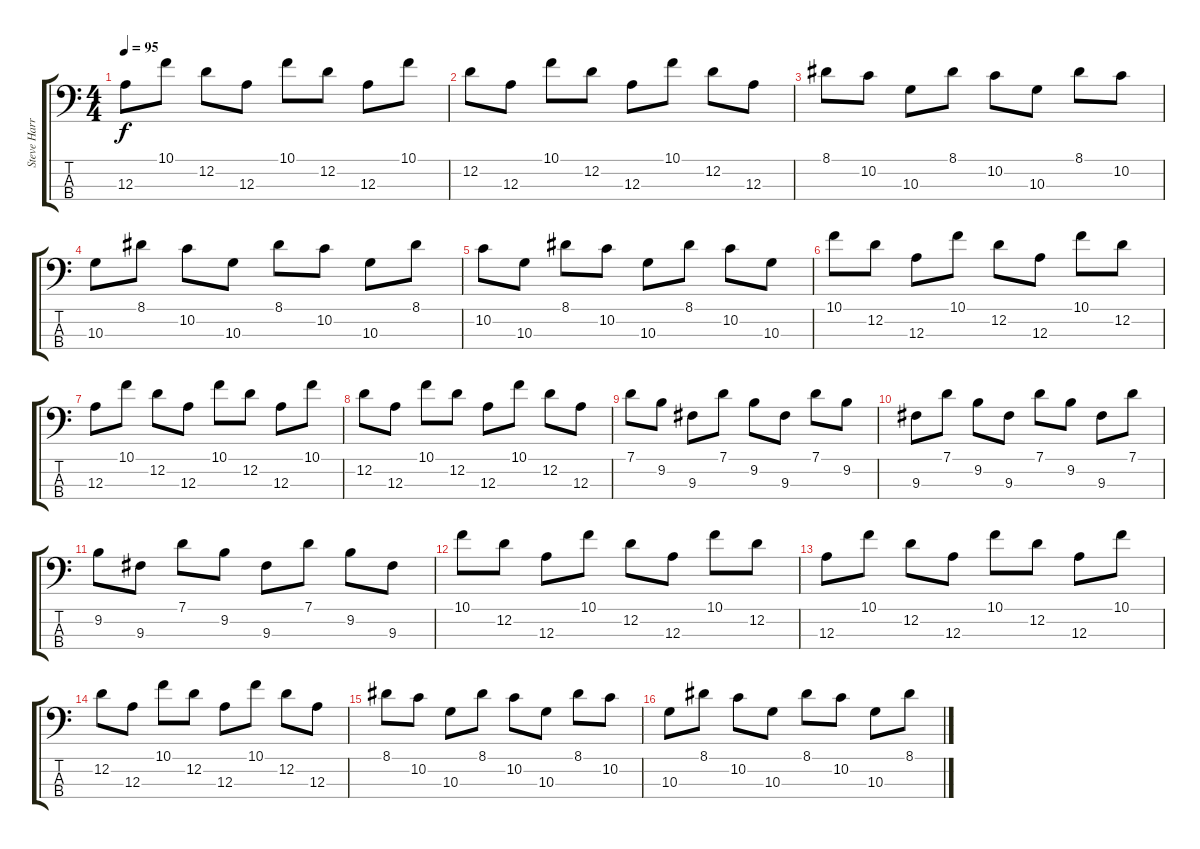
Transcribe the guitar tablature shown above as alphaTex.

\track ("Steve Harris" "Steve Harr") {instrument electricbassfinger}
\staff {score tabs}
\tuning (G2 D2 A1 E1) {hide}
\ts (4 4)
\tempo 95
\clef f4
\ks c
12.3.8{dy f} 10.1.8 12.2.8 12.3.8 10.1.8 12.2.8 12.3.8 10.1.8 |
12.2.8 12.3.8 10.1.8 12.2.8 12.3.8 10.1.8 12.2.8 12.3.8 |
8.1.8 10.2.8 10.3.8 8.1.8 10.2.8 10.3.8 8.1.8 10.2.8 |
10.3.8 8.1.8 10.2.8 10.3.8 8.1.8 10.2.8 10.3.8 8.1.8 |
10.2.8 10.3.8 8.1.8 10.2.8 10.3.8 8.1.8 10.2.8 10.3.8 |
10.1.8 12.2.8 12.3.8 10.1.8 12.2.8 12.3.8 10.1.8 12.2.8 |
12.3.8 10.1.8 12.2.8 12.3.8 10.1.8 12.2.8 12.3.8 10.1.8 |
12.2.8 12.3.8 10.1.8 12.2.8 12.3.8 10.1.8 12.2.8 12.3.8 |
7.1.8 9.2.8 9.3.8 7.1.8 9.2.8 9.3.8 7.1.8 9.2.8 |
9.3.8 7.1.8 9.2.8 9.3.8 7.1.8 9.2.8 9.3.8 7.1.8 |
9.2.8 9.3.8 7.1.8 9.2.8 9.3.8 7.1.8 9.2.8 9.3.8 |
10.1.8 12.2.8 12.3.8 10.1.8 12.2.8 12.3.8 10.1.8 12.2.8 |
12.3.8 10.1.8 12.2.8 12.3.8 10.1.8 12.2.8 12.3.8 10.1.8 |
12.2.8 12.3.8 10.1.8 12.2.8 12.3.8 10.1.8 12.2.8 12.3.8 |
8.1.8 10.2.8 10.3.8 8.1.8 10.2.8 10.3.8 8.1.8 10.2.8 |
10.3.8 8.1.8 10.2.8 10.3.8 8.1.8 10.2.8 10.3.8 8.1.8
